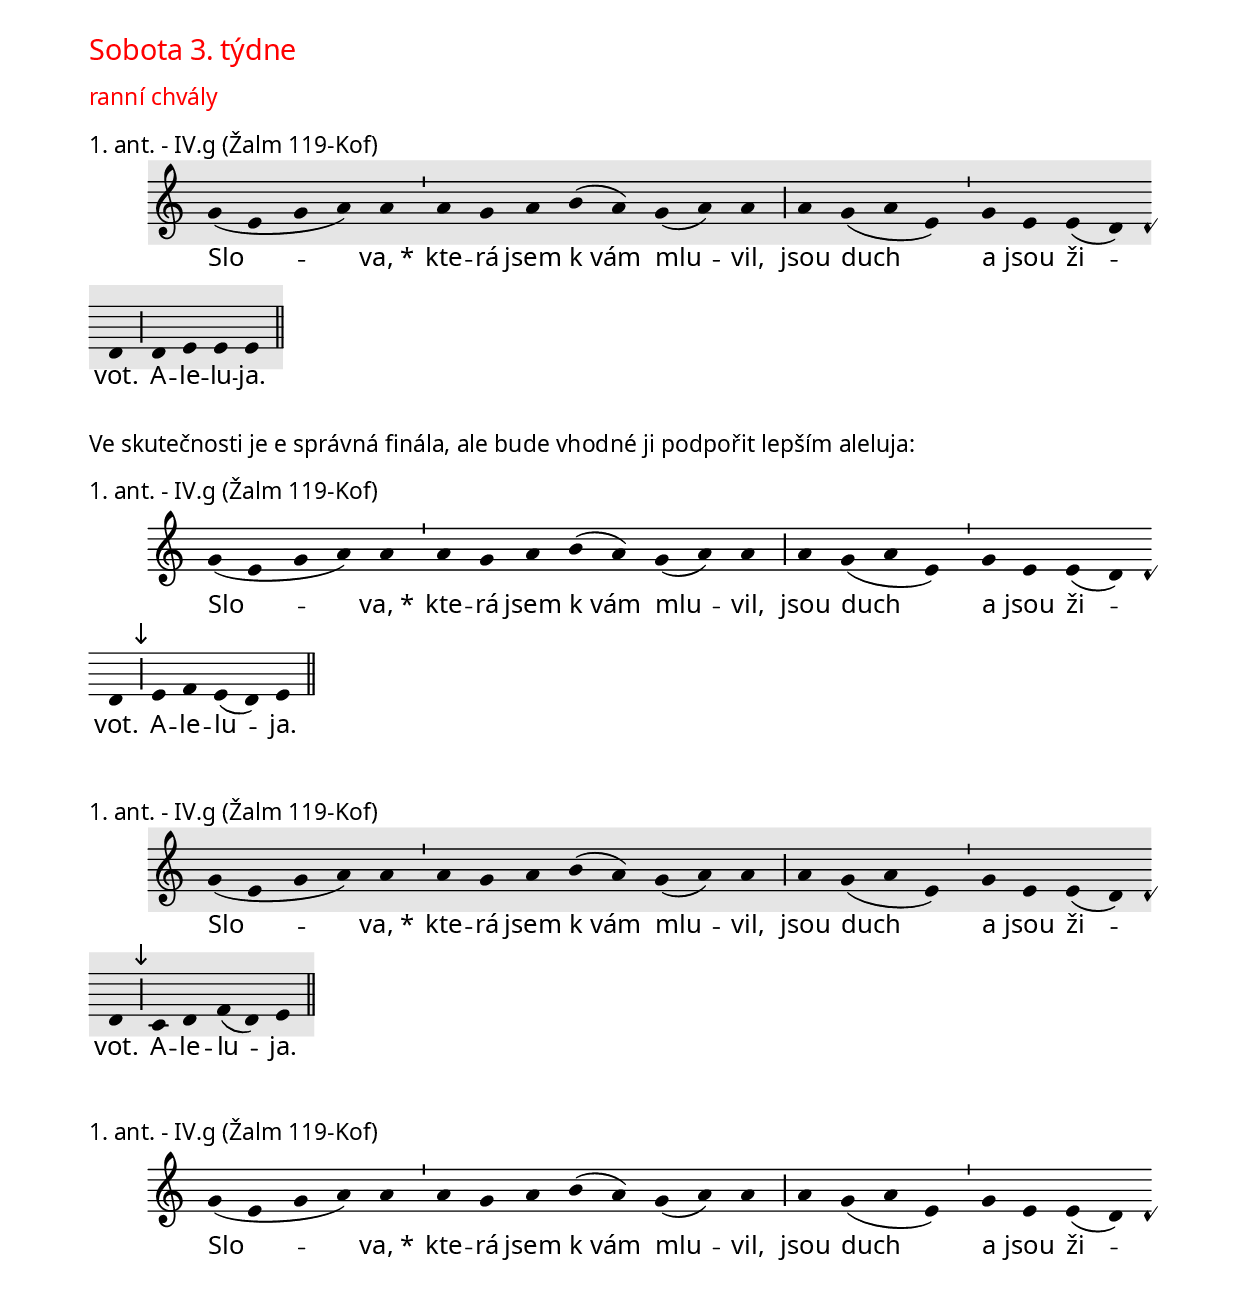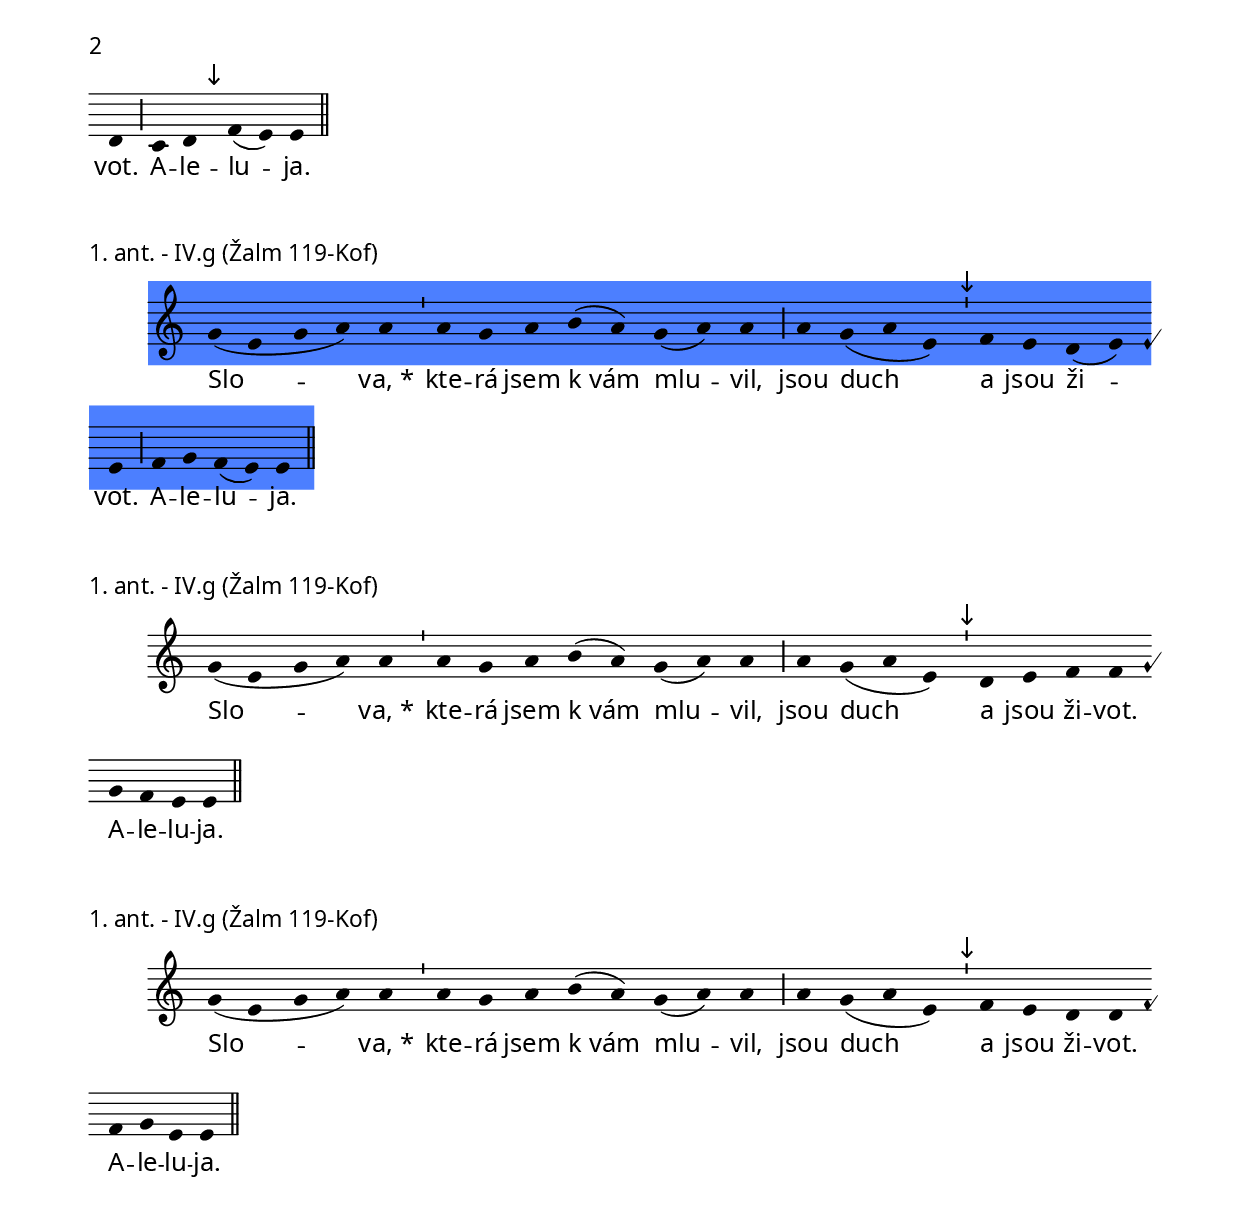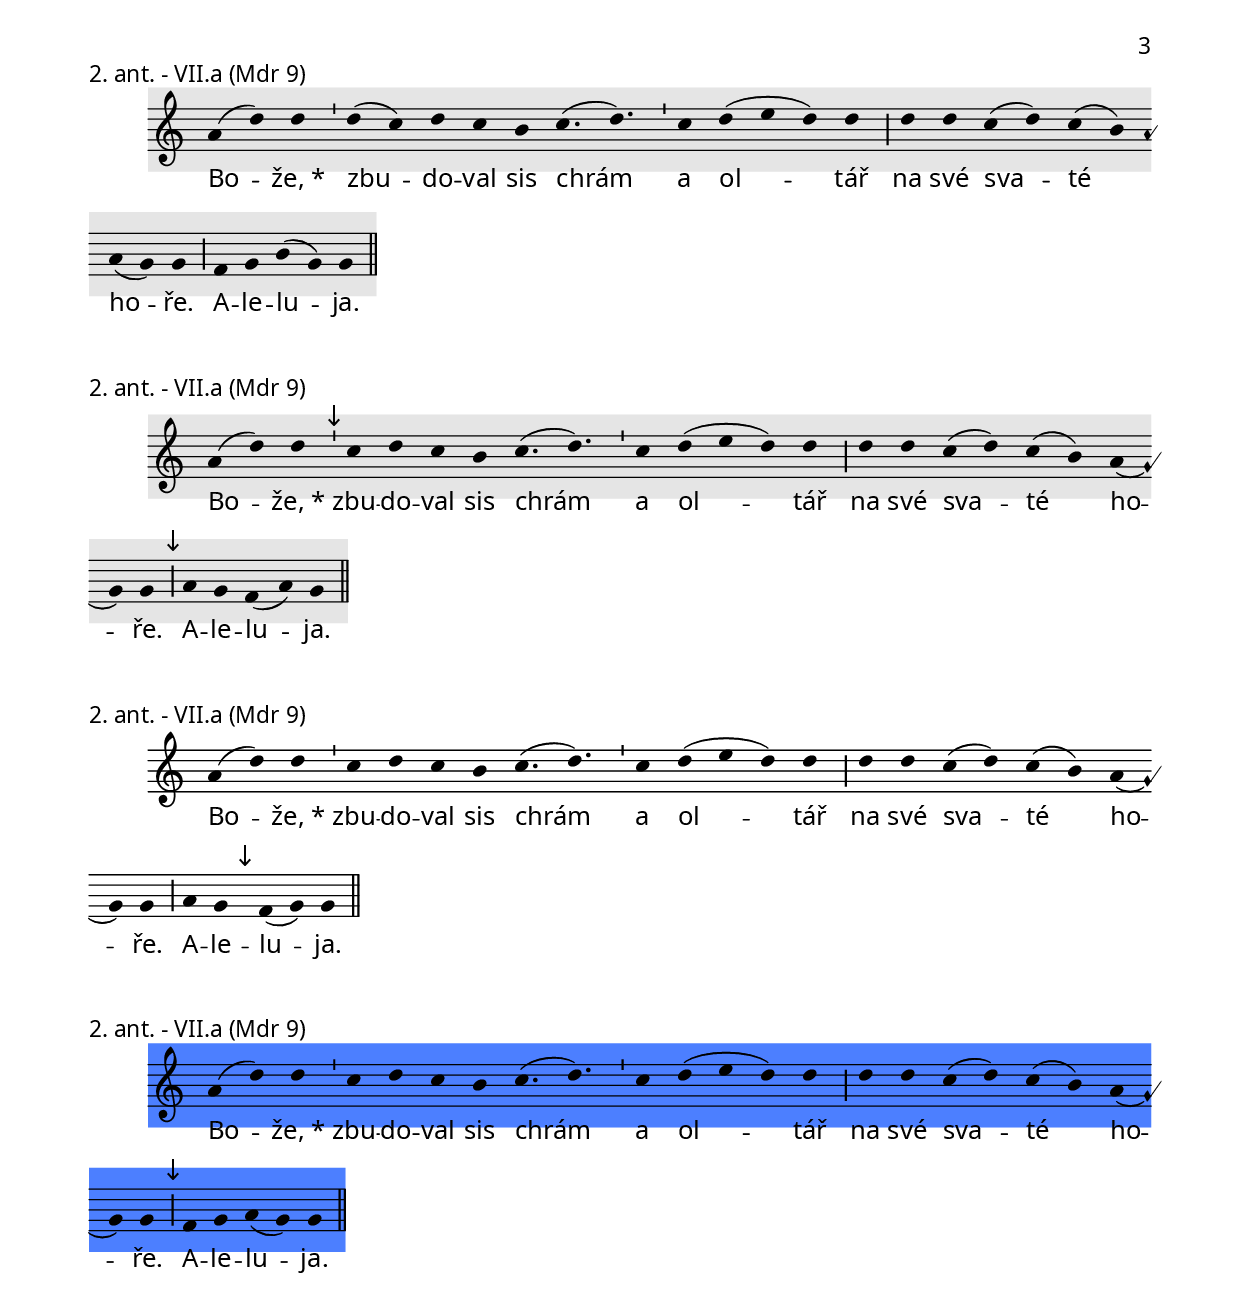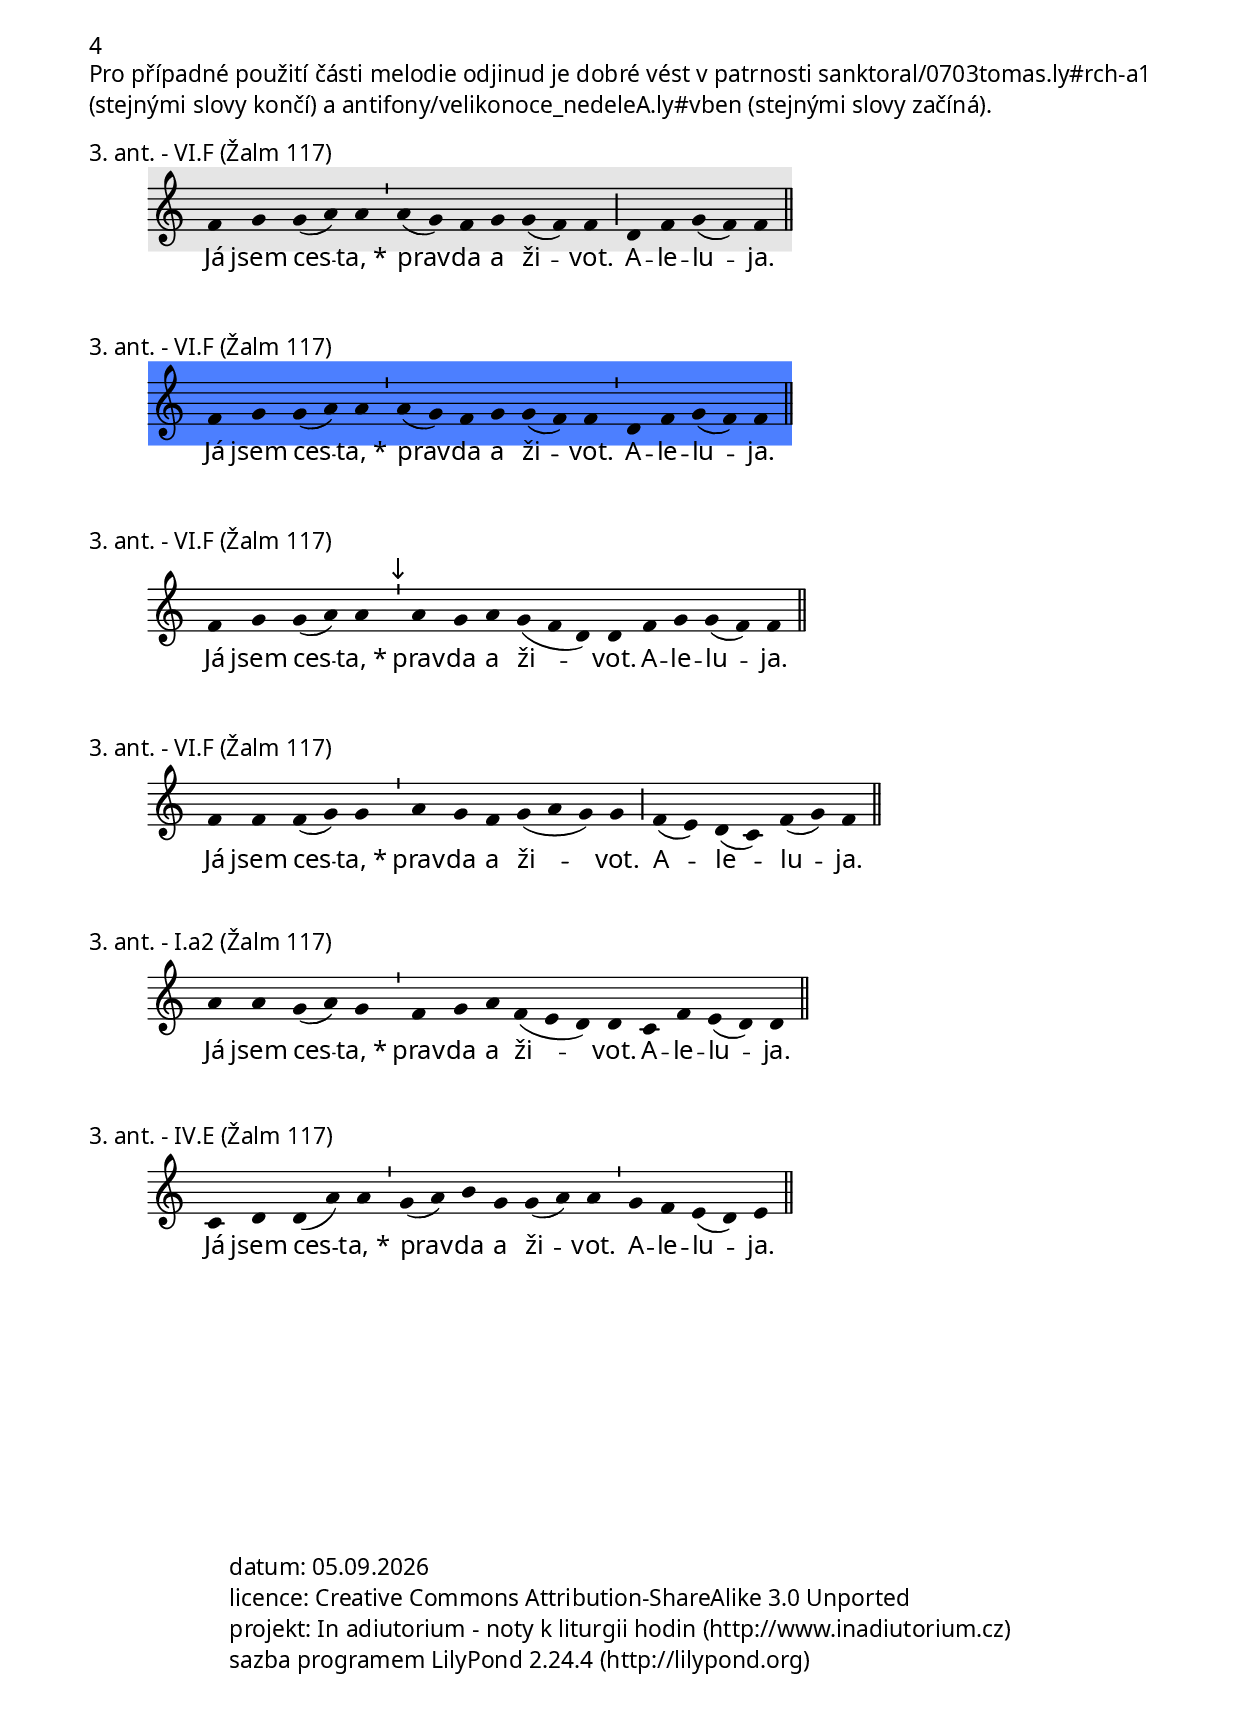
\include "../spolecne.ly"

\markup {\nadpisDen {Sobota 3. týdne}}

\markup {\nadpisHodinka {"ranní chvály"}}

\score {
  \relative c'' {
    \zvyraznovacSedy
    \choralniRezim
    g4( e g a) a \barMin a g a b( a) g( a) a \barMaior
    a g( a e) \barMin g e e( d) d \barMaior
    d e e e \barFinalis
  }
  \addlyrics {
    Slo -- va,_* kte -- rá jsem k_vám mlu -- vil,
    jsou duch a jsou ži -- vot.
    A -- le -- lu -- ja.
  }
  \header {
    quid = "1. ant."
    modus = "IV"
    differentia = "g"
    psalmus = "Žalm 119-Kof"
    id = "rch-a1"
    placet = "? tady si nejsem jist pravou finálou"
    piece = \markup {\sestavTitulek}
  }
}

\markup\justify{
  Ve skutečnosti je e správná finála, ale bude vhodné ji podpořit
  lepším aleluja:
}

\score {
  \relative c'' {
    \choralniRezim
    g4( e g a) a \barMin
    a g a b( a) g( a) a \barMaior
    a g( a e) \barMin
    g e e( d) d \barMaior
    \mark\sipka e f e( d) e \barFinalis
  }
  \addlyrics {
    Slo -- va,_*
    kte -- rá jsem k_vám mlu -- vil,
    jsou duch
    a jsou ži -- vot.
    A -- le -- lu -- ja.
  }
  \header {
    quid = "1. ant."
    modus = "IV"
    differentia = "g"
    psalmus = "Žalm 119-Kof"
    id = "rch-a1"
    piece = \markup {\sestavTitulek}
  }
}

\score {
  \relative c'' {
    \zvyraznovacSedy
    \choralniRezim
    g4( e g a) a \barMin
    a g a b( a) g( a) a \barMaior
    a g( a e) \barMin
    g e e( d) d \barMaior
    \mark\sipka c d f( d) e \barFinalis
  }
  \addlyrics {
    Slo -- va,_*
    kte -- rá jsem k_vám mlu -- vil,
    jsou duch
    a jsou ži -- vot.
    A -- le -- lu -- ja.
  }
  \header {
    quid = "1. ant."
    modus = "IV"
    differentia = "g"
    psalmus = "Žalm 119-Kof"
    id = "rch-a1"
    piece = \markup {\sestavTitulek}
  }
}

\score {
  \relative c'' {
    \choralniRezim
    g4( e g a) a \barMin
    a g a b( a) g( a) a \barMaior
    a g( a e) \barMin
    g e e( d) d \barMaior
    c d \mark\sipka f( e) e \barFinalis
  }
  \addlyrics {
    Slo -- va,_*
    kte -- rá jsem k_vám mlu -- vil,
    jsou duch
    a jsou ži -- vot.
    A -- le -- lu -- ja.
  }
  \header {
    quid = "1. ant."
    modus = "IV"
    differentia = "g"
    psalmus = "Žalm 119-Kof"
    id = "rch-a1"
    piece = \markup {\sestavTitulek}
  }
}

\score {
  \relative c'' {
    \zvyraznovacModry
    \choralniRezim
    g4( e g a) a \barMin
    a g a b( a) g( a) a \barMaior
    a g( a e) \barMin
    \mark\sipka f e d( e) e \barMaior
    f g f( e) e \barFinalis
  }
  \addlyrics {
    Slo -- va,_*
    kte -- rá jsem k_vám mlu -- vil,
    jsou duch
    a jsou ži -- vot.
    A -- le -- lu -- ja.
  }
  \header {
    quid = "1. ant."
    modus = "IV"
    differentia = "g"
    psalmus = "Žalm 119-Kof"
    id = "rch-a1"
    piece = \markup {\sestavTitulek}
  }
}

\score {
  \relative c'' {
    \choralniRezim
    g4( e g a) a \barMin
    a g a b( a) g( a) a \barMaior
    a g( a e) \barMin
    \mark\sipka d e f f
    g f e e \barFinalis
  }
  \addlyrics {
    Slo -- va,_*
    kte -- rá jsem k_vám mlu -- vil,
    jsou duch
    a jsou ži -- vot.
    A -- le -- lu -- ja.
  }
  \header {
    quid = "1. ant."
    modus = "IV"
    differentia = "g"
    psalmus = "Žalm 119-Kof"
    id = "rch-a1"
    piece = \markup {\sestavTitulek}
  }
}

\score {
  \relative c'' {
    \choralniRezim
    g4( e g a) a \barMin
    a g a b( a) g( a) a \barMaior
    a g( a e) \barMin
    \mark\sipka f e d d
    f g e e \barFinalis
  }
  \addlyrics {
    Slo -- va,_*
    kte -- rá jsem k_vám mlu -- vil,
    jsou duch
    a jsou ži -- vot.
    A -- le -- lu -- ja.
  }
  \header {
    quid = "1. ant."
    modus = "IV"
    differentia = "g"
    psalmus = "Žalm 119-Kof"
    id = "rch-a1"
    piece = \markup {\sestavTitulek}
  }
}

\pageBreak

\score {
  \relative c'' {
    \zvyraznovacSedy
    \choralniRezim
    a4( d) d \barMin
    d( c) d c b c4.( d) \barMin c4 d( e d) d \barMaior
    d d c( d) c( b) a( g) g \barMaior
    f g b( g) g \barFinalis
  }
  \addlyrics {
    Bo -- že,_*
    zbu -- do -- val sis chrám a ol -- tář
    na své sva -- té ho -- ře.
    A -- le -- lu -- ja.
  }
  \header {
    quid = "2. ant."
    modus = "VII"
    differentia = "a"
    psalmus = "Mdr 9"
    id = "rch-a2"
    piece = \markup {\sestavTitulek}
  }
}

\score {
  \relative c'' {
    \zvyraznovacSedy
    \choralniRezim
    a4( d) d \barMin
    \mark\sipka c d c b c4.( d) \barMin c4 d( e d) d \barMaior
    d d c( d) c( b) a( g) g \barMaior
    \mark\sipka a g f( a) g \barFinalis
  }
  \addlyrics {
    Bo -- že,_*
    zbu -- do -- val sis chrám a ol -- tář
    na své sva -- té ho -- ře.
    A -- le -- lu -- ja.
  }
  \header {
    quid = "2. ant."
    modus = "VII"
    differentia = "a"
    psalmus = "Mdr 9"
    id = "rch-a2"
    piece = \markup {\sestavTitulek}
  }
}

\score {
  \relative c'' {
    \choralniRezim
    a4( d) d \barMin
    c d c b c4.( d) \barMin c4 d( e d) d \barMaior
    d d c( d) c( b) a( g) g \barMaior
    a g \mark\sipka f( g) g \barFinalis
  }
  \addlyrics {
    Bo -- že,_*
    zbu -- do -- val sis chrám a ol -- tář
    na své sva -- té ho -- ře.
    A -- le -- lu -- ja.
  }
  \header {
    quid = "2. ant."
    modus = "VII"
    differentia = "a"
    psalmus = "Mdr 9"
    id = "rch-a2"
    piece = \markup {\sestavTitulek}
  }
}

\score {
  \relative c'' {
    \zvyraznovacModry
    \choralniRezim
    a4( d) d \barMin
    c d c b c4.( d) \barMin c4 d( e d) d \barMaior
    d d c( d) c( b) a( g) g \barMaior
    \mark\sipka f g a( g) g \barFinalis
  }
  \addlyrics {
    Bo -- že,_*
    zbu -- do -- val sis chrám a ol -- tář
    na své sva -- té ho -- ře.
    A -- le -- lu -- ja.
  }
  \header {
    quid = "2. ant."
    modus = "VII"
    differentia = "a"
    psalmus = "Mdr 9"
    id = "rch-a2"
    piece = \markup {\sestavTitulek}
  }
}

\pageBreak

\markup\justify{
  Pro případné použití části melodie odjinud je dobré vést v patrnosti
  \fial-link "sanktoral/0703tomas.ly#rch-a1" (stejnými slovy končí) a
  \fial-link "antifony/velikonoce_nedeleA.ly#vben" (stejnými slovy začíná).
}

\score {
  \relative c' {
    \zvyraznovacSedy
    \choralniRezim
    f4 g g( a) a \barMin a( g) f g g( f) f \barMaior
    d f g( f) f \barFinalis
  }
  \addlyrics {
    Já jsem ces -- ta,_* prav -- da a ži -- vot.
    A -- le -- lu -- ja.
  }
  \header {
    quid = "3. ant."
    modus = "VI"
    differentia = "F"
    psalmus = "Žalm 117"
    id = "rch-a3"
    placet = "~"
    piece = \markup {\sestavTitulek}
  }
}

\score {
  \relative c' {
    \zvyraznovacModry
    \choralniRezim
    f4 g g( a) a \barMin a( g) f g g( f) f \barMin
    d f g( f) f \barFinalis
  }
  \addlyrics {
    Já jsem ces -- ta,_* prav -- da a ži -- vot.
    A -- le -- lu -- ja.
  }
  \header {
    quid = "3. ant."
    modus = "VI"
    differentia = "F"
    psalmus = "Žalm 117"
    id = "rch-a3"
    placet = "~"
    piece = \markup {\sestavTitulek}
  }
}

\score {
  \relative c' {
    \choralniRezim
    f4 g g( a) a \barMin \mark\sipka a g a g( f d) d
    f g g( f) f \barFinalis
  }
  \addlyrics {
    Já jsem ces -- ta,_* prav -- da a ži -- vot.
    A -- le -- lu -- ja.
  }
  \header {
    quid = "3. ant."
    modus = "VI"
    differentia = "F"
    psalmus = "Žalm 117"
    id = "rch-a3"
    piece = \markup {\sestavTitulek}
  }
}

\score {
  \relative c' {
    \choralniRezim
    f4 f f( g) g \barMin a g f g( a g) g \barMaior
    f( e) d( c) f( g) f \barFinalis
  }
  \addlyrics {
    Já jsem ces -- ta,_* prav -- da a ži -- vot.
    A -- le -- lu -- ja.
  }
  \header {
    quid = "3. ant."
    modus = "VI"
    differentia = "F"
    psalmus = "Žalm 117"
    id = "rch-a3"
    piece = \markup {\sestavTitulek}
  }
}

\score {
  \relative c'' {
    \choralniRezim
    a4 a g( a) g \barMin f g a f( e d) d
    c f e( d) d \barFinalis
  }
  \addlyrics {
    Já jsem ces -- ta,_* prav -- da a ži -- vot.
    A -- le -- lu -- ja.
  }
  \header {
    quid = "3. ant."
    modus = "I"
    differentia = "a2"
    psalmus = "Žalm 117"
    id = "rch-a3"
    piece = \markup {\sestavTitulek}
  }
}

\score {
  \relative c' {
    \choralniRezim
    c4 d d( a') a \barMin g( a) b g g( a) a \barMin
    g f e( d) e \barFinalis
  }
  \addlyrics {
    Já jsem ces -- ta,_* prav -- da a ži -- vot.
    A -- le -- lu -- ja.
  }
  \header {
    quid = "3. ant."
    modus = "IV"
    differentia = "E"
    psalmus = "Žalm 117"
    id = "rch-a3"
    piece = \markup {\sestavTitulek}
  }
}